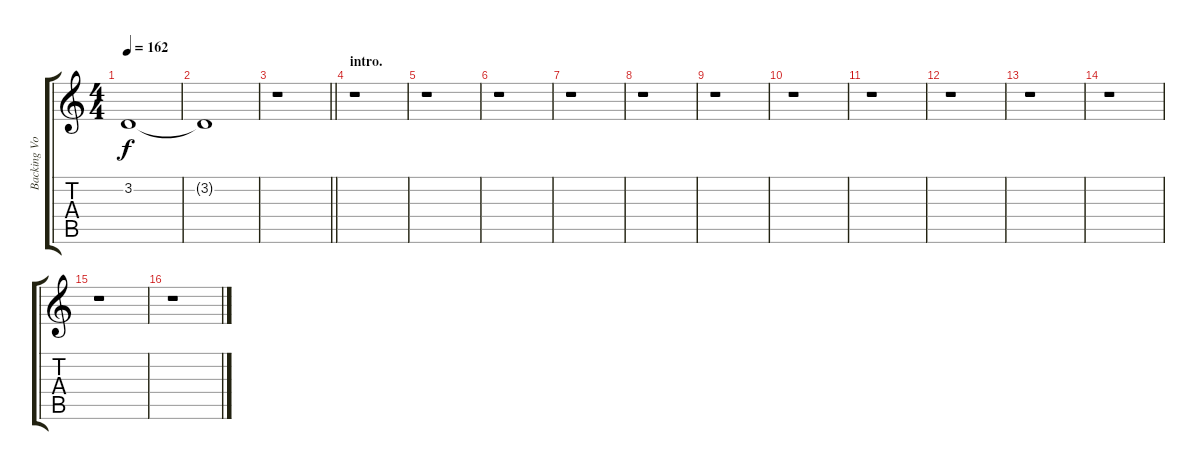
\track ("Backing Vocals" "Backing Vo") {instrument pad7halo}
\staff {score tabs}
\tuning (E4 B3 G3 D3 A2 E2) {hide}
\ts (4 4)
\tempo 162
\clef g2
\ks c
3.2.1{dy f} |
3.2{t}.1 |
\barLineRight lightlight
r.1 |
\section ("" "intro.")
r.1 |
r.1 |
r.1 |
r.1 |
r.1 |
r.1 |
r.1 |
r.1 |
r.1 |
r.1 |
r.1 |
r.1 |
r.1
